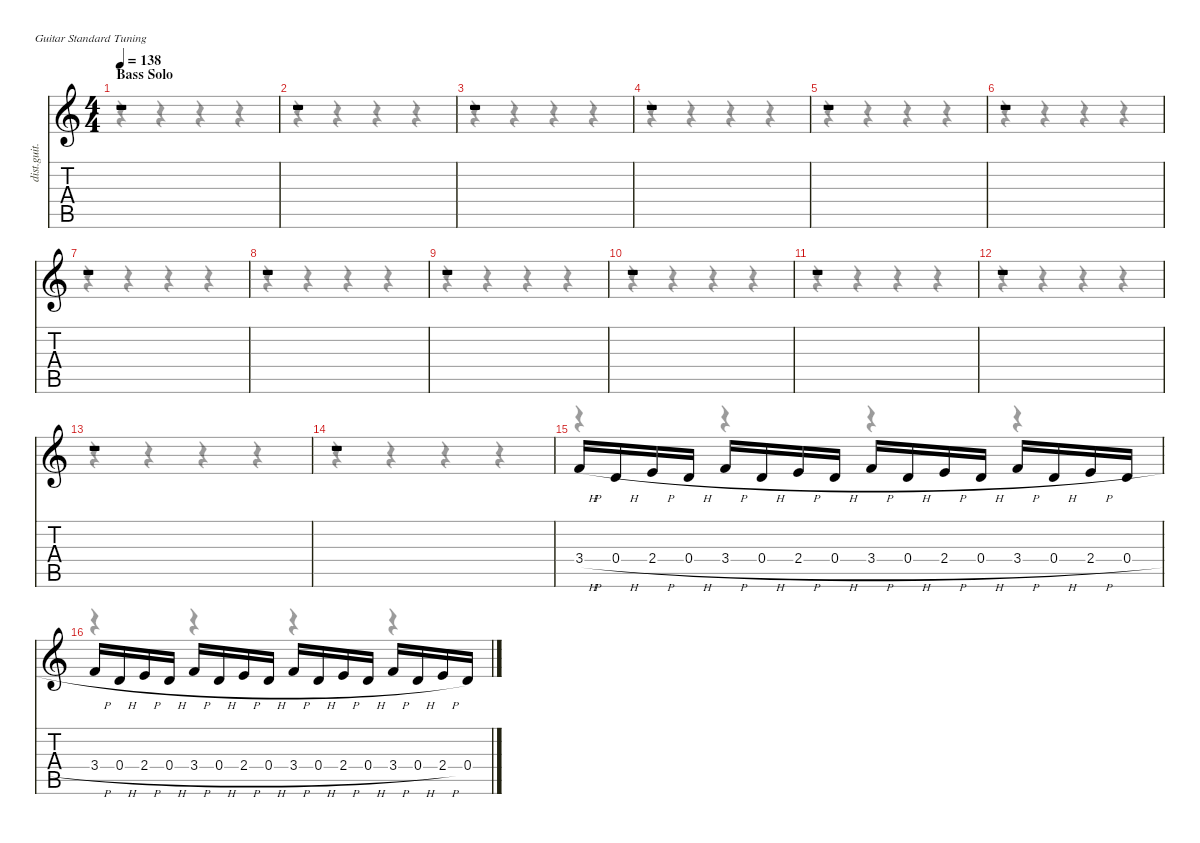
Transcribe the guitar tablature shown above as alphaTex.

\defaultSystemsLayout 4
\hideDynamics
\bracketExtendMode nobrackets
\track ("Kirk Hammett ( Solo 1 )" "dist.guit.") {instrument distortionguitar}
\staff {score tabs}
\tuning (E4 B3 G3 D3 A2 E2)
\voice
\ts (4 4)
\section ("" "Bass Solo")
\tempo 138
\clef g2
\ks c
r.1{dy f} |
r.1 |
r.1 |
r.1 |
r.1 |
r.1 |
r.1 |
r.1 |
r.1 |
r.1 |
r.1 |
r.1 |
r.1 |
r.1 |
3.4{h}.16 0.4{h}.16 2.4{h}.16 0.4{h}.16 3.4{h}.16 0.4{h}.16 2.4{h}.16 0.4{h}.16 3.4{h}.16 0.4{h}.16 2.4{h}.16 0.4{h}.16 3.4{h}.16 0.4{h}.16 2.4{h}.16 0.4{h}.16 |
3.4{h}.16 0.4{h}.16 2.4{h}.16 0.4{h}.16 3.4{h}.16 0.4{h}.16 2.4{h}.16 0.4{h}.16 3.4{h}.16 0.4{h}.16 2.4{h}.16 0.4{h}.16 3.4{h}.16 0.4{h}.16 2.4{h}.16 0.4.16
\voice
\clef g2
\ottava regular
\simile none
\ks c
r.4{dy mf} r.4 r.4 r.4 |
r.4 r.4 r.4 r.4 |
r.4 r.4 r.4 r.4 |
r.4 r.4 r.4 r.4 |
r.4 r.4 r.4 r.4 |
r.4 r.4 r.4 r.4 |
r.4 r.4 r.4 r.4 |
r.4 r.4 r.4 r.4 |
r.4 r.4 r.4 r.4 |
r.4 r.4 r.4 r.4 |
r.4 r.4 r.4 r.4 |
r.4 r.4 r.4 r.4 |
r.4 r.4 r.4 r.4 |
r.4 r.4 r.4 r.4 |
r.4 r.4 r.4 r.4 |
r.4 r.4 r.4 r.4
